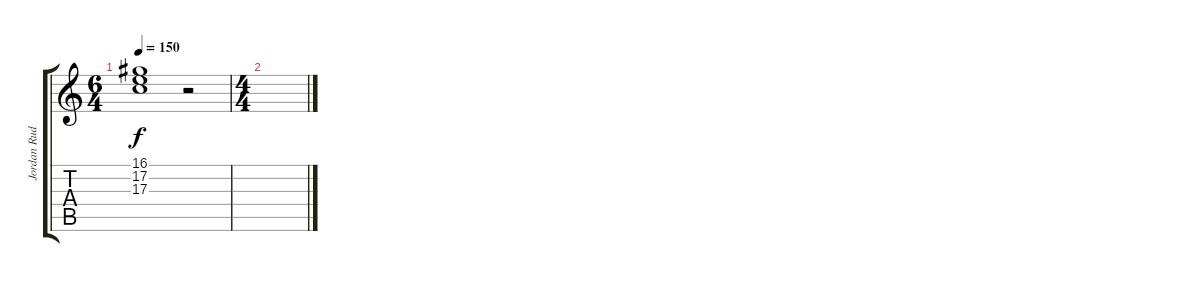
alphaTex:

\track ("Jordan Rudness" "Jordan Rud") {instrument stringensemble1}
\staff {score tabs}
\tuning (E4 B3 G3 D3 A2 E2) {hide}
\ts (6 4)
\tempo 150
\clef g2
\ks c
(16.1 17.2 17.3).1{dy f} r.2 |
\ts (4 4)
